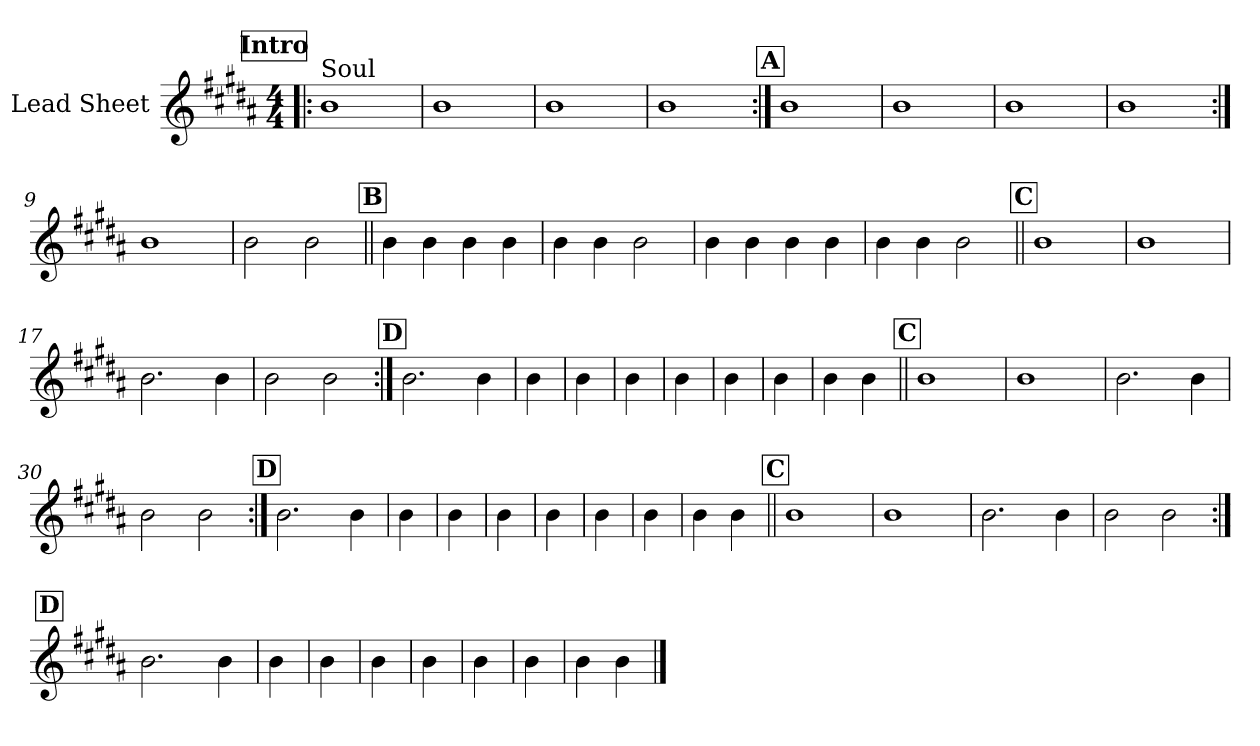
**kern
*part1
*staff1
*I"Lead Sheet
*clefG2
*k[f#c#g#d#a#]
*B:
*M4/4
*MM105
!!LO:REH:place=s1:a:fs=14:t=Intro
=1!|:
!LO:TX:a:t=Soul
1b
=2
1b
=3
1b
=4
1b
!!LO:LB:g=z
!!LO:REH:place=s1:a:fs=14:t=A
=5:|!
1b
=6
1b
=7
1b
=8
1b
!!LO:LB:g=z
=9:|!
1b
=10
2b\
2b\
!!LO:LB:g=z
!!LO:REH:place=s1:a:fs=14:t=B
=11||
4b\
4b\
4b\
4b\
=12
4b\
4b\
2b\
!!LO:LB:g=z
=13
4b\
4b\
4b\
4b\
=14
4b\
4b\
2b\
!!LO:LB:g=z
!!LO:REH:place=s1:a:fs=14:t=C
=15||
1b
=16
1b
=17
2.b\
4b\
=18
2b\
2b\
!!LO:LB:g=z
!!LO:REH:place=s1:a:fs=14:t=D
=19:|!
2.b\
4b\
=20
4b\
=21
4b\
=22
4b\
=23
4b\
=24
4b\
=25
4b\
=26
4b\
4b\
!!LO:LB:g=z
!!LO:REH:place=s1:a:fs=14:t=C
=27||
1b
=28
1b
=29
2.b\
4b\
=30
2b\
2b\
!!LO:LB:g=z
!!LO:REH:place=s1:a:fs=14:t=D
=31:|!
2.b\
4b\
=32
4b\
=33
4b\
=34
4b\
=35
4b\
=36
4b\
=37
4b\
=38
4b\
4b\
!!LO:LB:g=z
!!LO:REH:place=s1:a:fs=14:t=C
=39||
1b
=40
1b
=41
2.b\
4b\
=42
2b\
2b\
!!LO:PB:g=z
!!LO:REH:place=s1:a:fs=14:t=D
=43:|!
2.b\
4b\
=44
4b\
=45
4b\
=46
4b\
=47
4b\
=48
4b\
=49
4b\
=50
4b\
4b\
==
*-
